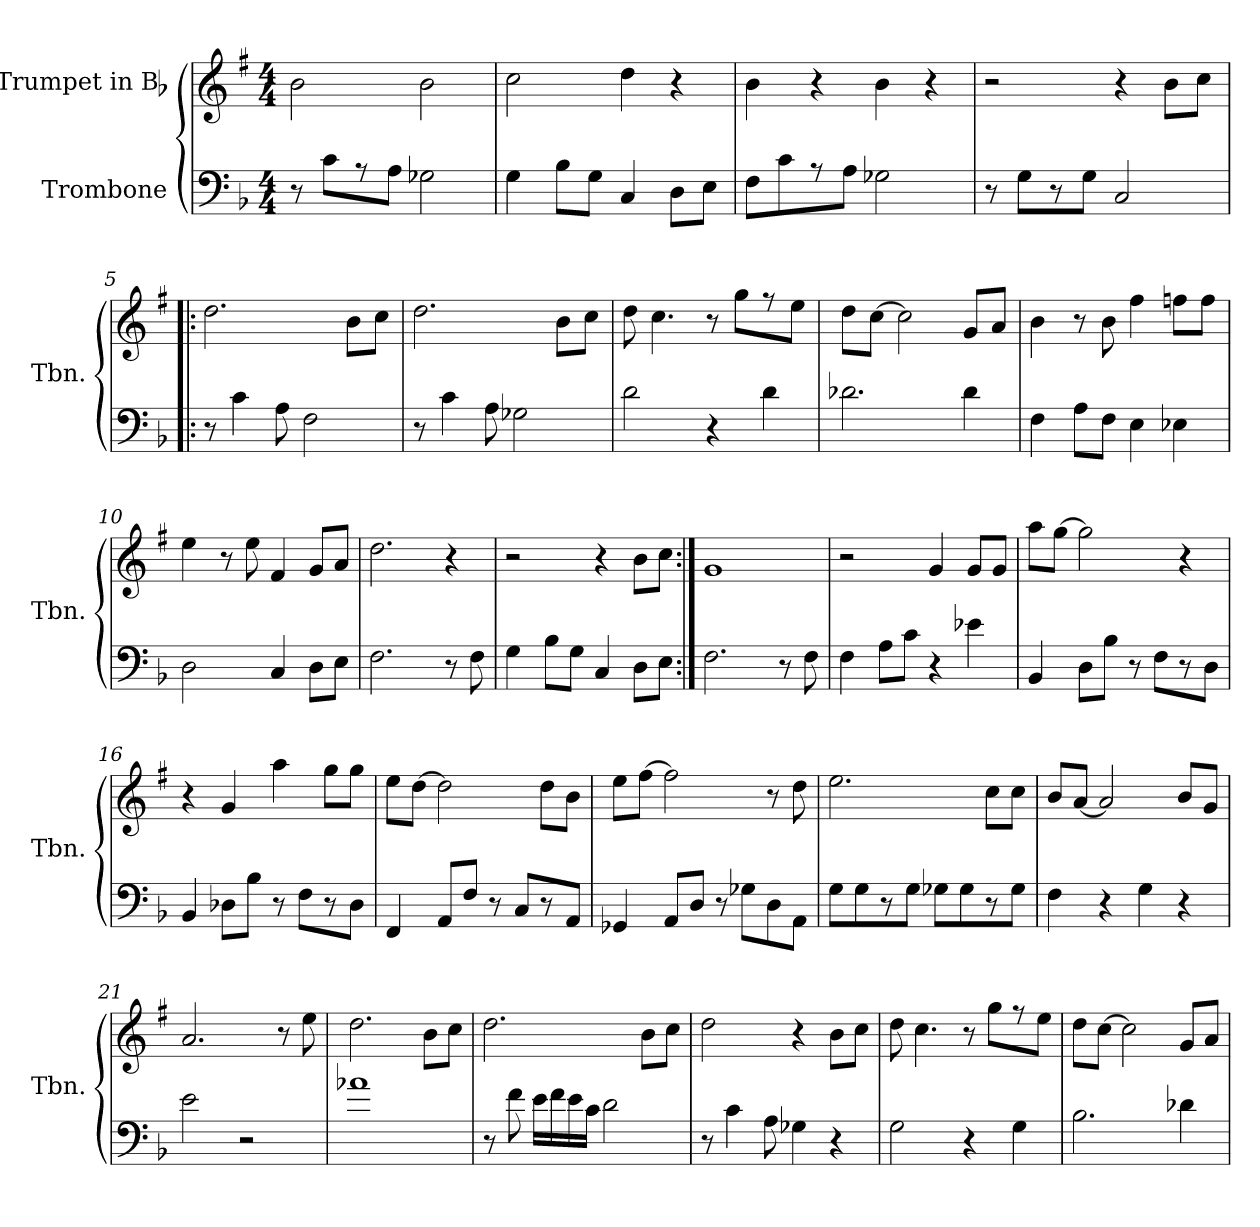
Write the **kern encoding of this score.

**kern	**kern
*part2	*part1
*staff2	*staff1
*I"Trombone	*I"Trumpet in Bb
*I'Tbn.	*
*clefF4	*clefG2
*	*ITrd1c2
*k[b-]	*k[b-]
*M4/4	*M4/4
=1	=1
8r	2a\
8c\L	.
8r	.
8A\J	.
2G-X\	2a\
=2	=2
4G\	2b-\
8B-\L	.
8G\J	.
4C/	4cc\
8D\L	4r
8E\J	.
=3	=3
8F\L	4a\
8c\	.
8r	4r
8A\J	.
2G-X\	4a\
.	4r
=4	=4
8r	2r
8G\L	.
8r	.
8G\J	.
2C/	4r
.	8a\L
.	8b-\J
!!LO:LB:g=z
=5!|:	=5!|:
8r	2.cc\
4c\	.
8A\	.
2F\	.
.	8a\L
.	8b-\J
=6	=6
8r	2.cc\
4c\	.
8A\	.
2G-X\	.
.	8a\L
.	8b-\J
=7	=7
2d\	8cc\
.	4.b-\
4r	8r
.	8ff\L
4d\	8r
.	8dd\J
=8	=8
2.d-X\	8cc\L
.	[8b-\J
.	2b-\]
4d-\	8f/L
.	8g/J
=9	=9
4F\	4a\
8A\L	8r
8F\J	8a\
4E\	4ee\
4E-X\	8ee-X\L
.	8ee-\J
!!LO:LB:g=z
=10	=10
2D\	4dd\
.	8r
.	8dd\
4C/	4e/
8D\L	8f/L
8E\J	8g/J
=11	=11
2.F\	2.cc\
8r	4r
8F\	.
=12	=12
4G\	2r
8B-\L	.
8G\J	.
4C/	4r
8D\L	8a\L
8E\J	8b-\J
=13:|!	=13:|!
2.F\	1f
8r	.
8F\	.
=14	=14
4F\	2r
8A\L	.
8c\J	.
4r	4f/
4e-X\	8f/L
.	8f/J
!!LO:LB:g=z
=15	=15
4BB-/	8gg\L
.	[8ff\J
8D\L	2ff\]
8B-\J	.
8r	.
8F\L	.
8r	4r
8D\J	.
=16	=16
4BB-/	4r
8D-X\L	4f/
8B-\J	.
8r	4gg\
8F\L	.
8r	8ff\L
8D-\J	8ff\J
=17	=17
4FF/	8dd\L
.	[8cc\J
8AA/L	2cc\]
8F/J	.
8r	.
8C/L	.
8r	8cc\L
8AA/J	8a\J
=18	=18
4GG-X/	8dd\L
.	[8ee\J
8AA/L	2ee\]
8D/J	.
8r	.
8G-X\L	.
8D\	8r
8AA\J	8cc\
!!LO:PB:g=z
=19	=19
8G\L	2.dd\
8G\	.
8r	.
8G\J	.
8G-X\L	.
8G-\	.
8r	8b-\L
8G-\J	8b-\J
=20	=20
4F\	8a/L
.	[8g/J
4r	2g/]
4G\	.
4r	8a/L
.	8f/J
=21	=21
2e\	2.g/
2r	.
.	8r
.	8dd\
=22	=22
1a-X	2.cc\
.	8a\L
.	8b-\J
=23	=23
8r	2.cc\
8f\	.
16e\LL	.
16f\	.
16e\	.
16c\JJ	.
2d\	.
.	8a\L
.	8b-\J
!!LO:LB:g=z
=24	=24
8r	2cc\
4c\	.
8A\	.
4G-X\	4r
4r	8a\L
.	8b-\J
=25	=25
2G\	8cc\
.	4.b-\
4r	8r
.	8ff\L
4G\	8r
.	8dd\J
=26	=26
2.B-\	8cc\L
.	[8b-\J
.	2b-\]
4d-X\	8f/L
.	8g/J
=	=
*-	*-
